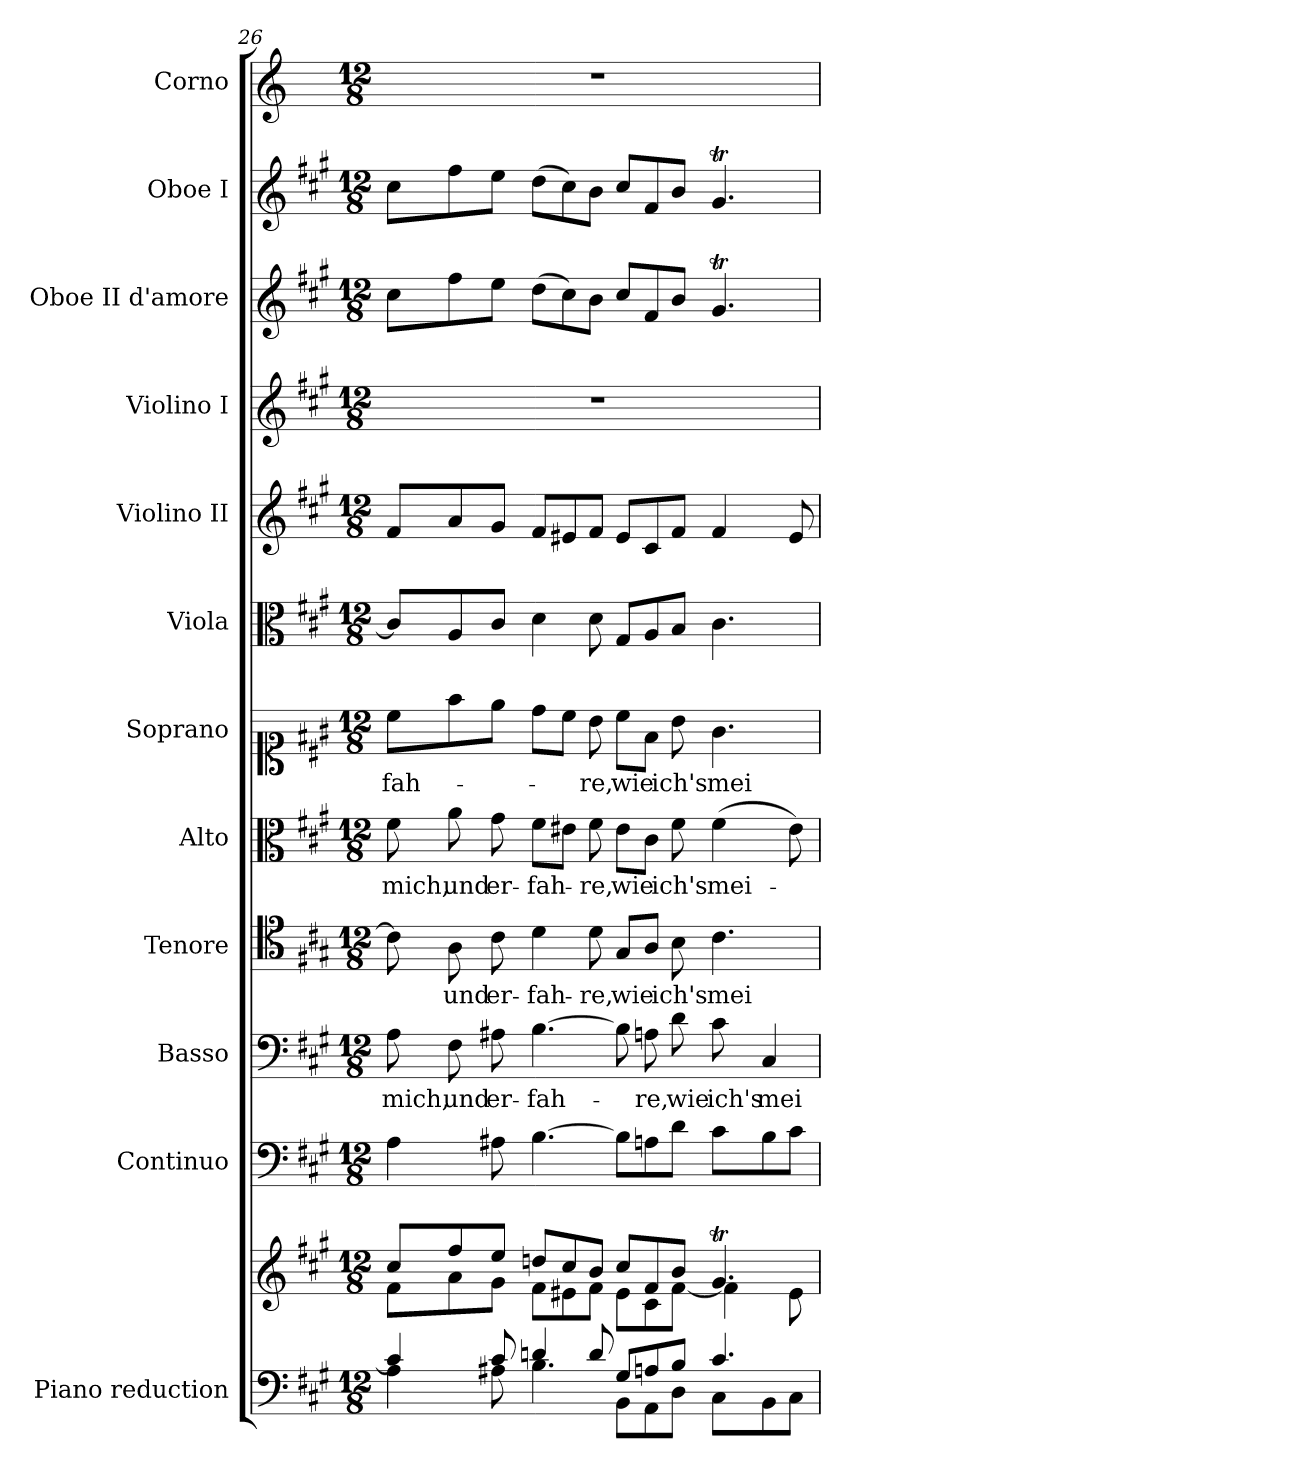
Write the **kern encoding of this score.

**kern	**kern	**kern	**kern	**text	**kern	**text	**kern	**text	**kern	**text	**kern	**kern	**kern	**kern	**kern	**kern
*part12	*part12	*part11	*part10	*part10	*part9	*part9	*part8	*part8	*part7	*part7	*part6	*part5	*part4	*part3	*part2	*part1
*staff13	*staff12	*staff11	*staff10	*staff10	*staff9	*staff9	*staff8	*staff8	*staff7	*staff7	*staff6	*staff5	*staff4	*staff3	*staff2	*staff1
*I"Piano reduction	*	*I"Continuo	*I"Basso	*	*I"Tenore	*	*I"Alto	*	*I"Soprano	*	*I"Viola	*I"Violino II	*I"Violino I	*I"Oboe II d'amore	*I"Oboe I	*I"Corno
*I'Pno	*	*	*	*	*	*	*	*	*	*	*I'Vla	*I'Vln	*I'Vln	*I'Ob	*I'Ob	*
*clefF4	*clefG2	*clefF4	*clefF4	*	*clefC4	*	*clefC3	*	*clefC1	*	*clefC3	*clefG2	*clefG2	*clefG2	*clefG2	*clefG2
*	*	*	*	*	*	*	*	*	*	*	*	*	*	*	*	*ITrd2c3
*k[f#c#g#]	*k[f#c#g#]	*k[f#c#g#]	*k[f#c#g#]	*	*k[f#c#g#]	*	*k[f#c#g#]	*	*k[f#c#g#]	*	*k[f#c#g#]	*k[f#c#g#]	*k[f#c#g#]	*k[f#c#g#]	*k[f#c#g#]	*k[f#c#g#]
*M12/8	*M12/8	*M12/8	*M12/8	*	*M12/8	*	*M12/8	*	*M12/8	*	*M12/8	*M12/8	*M12/8	*M12/8	*M12/8	*M12/8
=26	=26	=26	=26	=26	=26	=26	=26	=26	=26	=26	=26	=26	=26	=26	=26	=26
*^	*^	*	*	*	*	*	*	*	*	*	*	*	*	*	*	*
!	!	!	!	!	!	!LO:LY:b	!	!	!	!LO:LY:b	!	!LO:LY:b	!	!	!	!	!	!
4c#/]	4A\	8cc#/L	8f#\L	4A\	8A\	mich,	8c#\]	.	8f#\	mich,	8cc#\L	-fah-	8c#/L]	8f#/L	1.r	8cc#\L	8cc#\L	1.r
!	!	!	!	!	!	!LO:LY:b	!	!LO:LY:b	!	!LO:LY:b	!	!	!	!	!	!	!	!
.	.	8ff#/	8a\	.	8F#\	und	8A\	und	8a\	und	8ff#\	.	8A/	8a/	.	8ff#\	8ff#\	.
!	!	!	!	!	!	!LO:LY:b	!	!LO:LY:b	!	!LO:LY:b	!	!	!	!	!	!	!	!
8c#/	8A#X\	8ee/J	8g#\J	8A#X\	8A#X\	er-	8c#\	er-	8g#\	er-	8ee\J	.	8c#/J	8g#/J	.	8ee\J	8ee\J	.
!	!	!	!	!	!	!LO:LY:b	!	!LO:LY:b	!	!LO:LY:b	!	!	!	!	!	!	!	!
4dn/	4.B\	8ddn/L	8f#\L	[4.B\	[4.B\	-fah-	4d\	-fah-	8f#\L	-fah-	8dd\L	.	4d\	8f#/L	.	(>8dd\L	(>8dd\L	.
.	.	8cc#/	8e#X\	.	.	.	.	.	8e#X\J	.	8cc#\J	.	.	8e#X/	.	8cc#\)	8cc#\)	.
!	!	!	!	!	!	!	!	!LO:LY:b	!	!LO:LY:b	!	!LO:LY:b	!	!	!	!	!	!
8d/	.	8b/J	8f#\J	.	.	.	8d\	-re,	8f#\	-re,	8b\	-re,	8d\	8f#/J	.	8b\J	8b\J	.
!	!	!	!	!	!	!	!	!LO:LY:b	!	!LO:LY:b	!	!LO:LY:b	!	!	!	!	!	!
8G#/L	8BB\L	8cc#/L	8e#\L	8B\L]	8B\]	.	8G#/L	wie	8e#\L	wie	8cc#\L	wie	8G#/L	8e#/L	.	8cc#/L	8cc#/L	.
!	!	!	!	!	!	!LO:LY:b	!	!	!	!	!	!	!	!	!	!	!	!
8An/	8AA\	8f#/	8c#\	8An\	8An\	-re,	8A/J	.	8c#\J	.	8f#\J	.	8A/	8c#/	.	8f#/	8f#/	.
!	!	!	!	!	!	!LO:LY:b	!	!LO:LY:b	!	!LO:LY:b	!	!LO:LY:b	!	!	!	!	!	!
8B/J	8D\J	8b/J	[8f#\J	8d\J	8d\	wie	8B\	ich's	8f#\	ich's	8b\	ich's	8B/J	8f#/J	.	8b/J	8b/J	.
!	!	!	!	!	!	!LO:LY:b	!	!LO:LY:b	!	!LO:LY:b	!	!LO:LY:b	!	!	!	!	!	!
4.c#/	8C#\L	4.g#t/	4f#\]	8c#\L	8c#\	ich's	4.c#\	mei-	(>4f#\	mei-	4.g#\	mei-	4.c#\	4f#/	.	4.g#t/	4.g#t/	.
!	!	!	!	!	!	!LO:LY:b	!	!	!	!	!	!	!	!	!	!	!	!
.	8BB\	.	.	8B\	4C#/	mei-	.	.	.	.	.	.	.	.	.	.	.	.
.	8C#\J	.	8e#\	8c#\J	.	.	.	.	8e#\)	.	.	.	.	8e#/	.	.	.	.
*v	*v	*	*	*	*	*	*	*	*	*	*	*	*	*	*	*	*	*
*	*v	*v	*	*	*	*	*	*	*	*	*	*	*	*	*	*	*
=	=	=	=	=	=	=	=	=	=	=	=	=	=	=	=	=
*-	*-	*-	*-	*-	*-	*-	*-	*-	*-	*-	*-	*-	*-	*-	*-	*-
